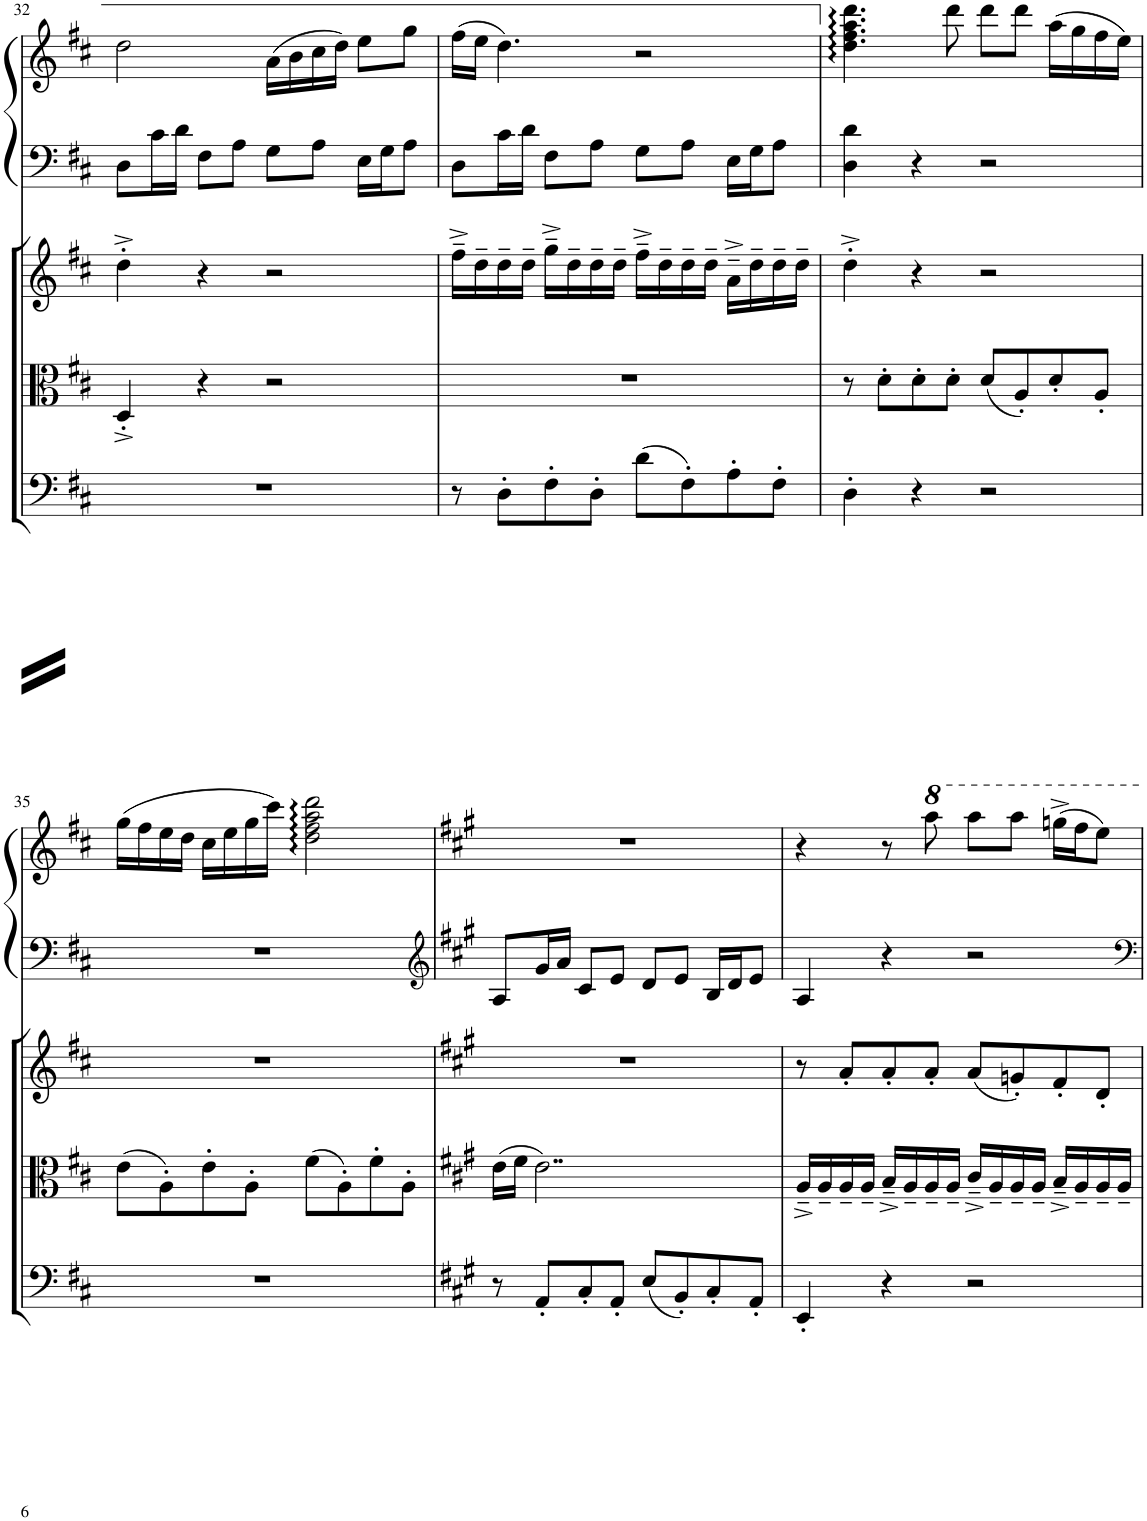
**kern	**kern	**kern	**kern	**kern
*part4	*part3	*part2	*part1	*part1
*staff5	*staff4	*staff3	*staff2	*staff1
*I"Violoncello	*I"Viola	*I"Housle	*I"Harfa	*
*I'Vc	*I'Vla	*	*	*
!!LO:PB:g=z
*clefF4	*clefC3	*clefG2	*clefF4	*clefG2
*k[f#c#]	*k[f#c#]	*k[f#c#]	*k[f#c#]	*k[f#c#]
*M4/4	*M4/4	*M4/4	*M4/4	*M4/4
=32	=32	=32	=32	=32
1r	4D'^/	4dd'^\	8D\L	2dd\
.	.	.	16c#\L	.
.	.	.	16d\JJ	.
.	4r	4r	8F#\L	.
.	.	.	8A\J	.
.	2r	2r	8G\L	(16a\LL
.	.	.	.	16b\
.	.	.	8A\J	16cc#\
.	.	.	.	16dd\JJ)
.	.	.	16E\LL	8ee\L
.	.	.	16G\J	.
.	.	.	8A\J	8gg\J
=33	=33	=33	=33	=33
8r	1r	16ff#~^\LL	8D\L	(16ff#\LL
.	.	16dd~\	.	16ee\JJ
8D'\L	.	16dd~\	16c#\L	4.dd\)
.	.	16dd~\JJ	16d\JJ	.
8F#'\	.	16gg~^\LL	8F#\L	.
.	.	16dd~\	.	.
8D'\J	.	16dd~\	8A\J	.
.	.	16dd~\JJ	.	.
(8d\L	.	16ff#~^\LL	8G\L	2r
.	.	16dd~\	.	.
8F#'\)	.	16dd~\	8A\J	.
.	.	16dd~\JJ	.	.
8A'\	.	16a~^\LL	16E\LL	.
.	.	16dd~\	16G\J	.
8F#'\J	.	16dd~\	8A\J	.
.	.	16dd~\JJ	.	.
=34	=34	=34	=34	=34
4D'\	8r	4dd'^\	4D\ 4d\	4.dd\ 4.ff#\ 4.aa\ 4.ddd\
.	8d'\L	.	.	.
4r	8d'\	4r	4r	.
.	8d'\J	.	.	8ddd\
2r	(8d/L	2r	2r	8ddd\L
.	8A'/)	.	.	8ddd\J
.	8d'/	.	.	(16aa\LL
.	.	.	.	16gg\
.	8A'/J	.	.	16ff#\
.	.	.	.	16ee\JJ)
!!LO:LB:g=z
=35	=35	=35	=35	=35
1r	(8e\L	1r	1r	(16gg\LL
.	.	.	.	16ff#\
.	8A'\)	.	.	16ee\
.	.	.	.	16dd\JJ
.	8e'\	.	.	16cc#\LL
.	.	.	.	16ee\
.	8A'\J	.	.	16gg\
.	.	.	.	16ccc#\JJ)
.	(8f#\L	.	.	2dd\ 2ff#\ 2aa\ 2ddd\
.	8A'\)	.	.	.
.	8f#'\	.	.	.
.	8A'\J	.	.	.
=36	=36	=36	=36	=36
*	*	*	*clefG2	*
*k[f#c#g#]	*k[f#c#g#]	*k[f#c#g#]	*k[f#c#g#]	*k[f#c#g#]
8r	(16e\LL	1r	8A/L	1r
.	16f#\JJ	.	.	.
8AA'/L	2..e\)	.	16g#/L	.
.	.	.	16a/JJ	.
8C#'/	.	.	8c#/L	.
8AA'/J	.	.	8e/J	.
(8E/L	.	.	8d/L	.
8BB'/)	.	.	8e/J	.
8C#'/	.	.	16B/LL	.
.	.	.	16d/J	.
8AA'/J	.	.	8e/J	.
=37	=37	=37	=37	=37
4EE'/	16A~^/LL	8r	4A/	4r
.	16A~/	.	.	.
.	16A~/	8a'/L	.	.
.	16A~/JJ	.	.	.
4r	16B~^/LL	8a'/	4r	8r
.	16A~/	.	.	.
.	16A~/	8a'/J	.	8aaa\
.	16A~/JJ	.	.	.
2r	16c#~^/LL	(8a/L	2r	8aaa\L
.	16A~/	.	.	.
.	16A~/	8gn'/)	.	8aaa\J
.	16A~/JJ	.	.	.
.	16B~^/LL	8f#'/	.	(16gggn^\LL
.	16A~/	.	.	16fff#\J
.	16A~/	8d'/J	.	8eee\J)
.	16A~/JJ	.	.	.
=	=	=	=	=
*-	*-	*-	*-	*-
